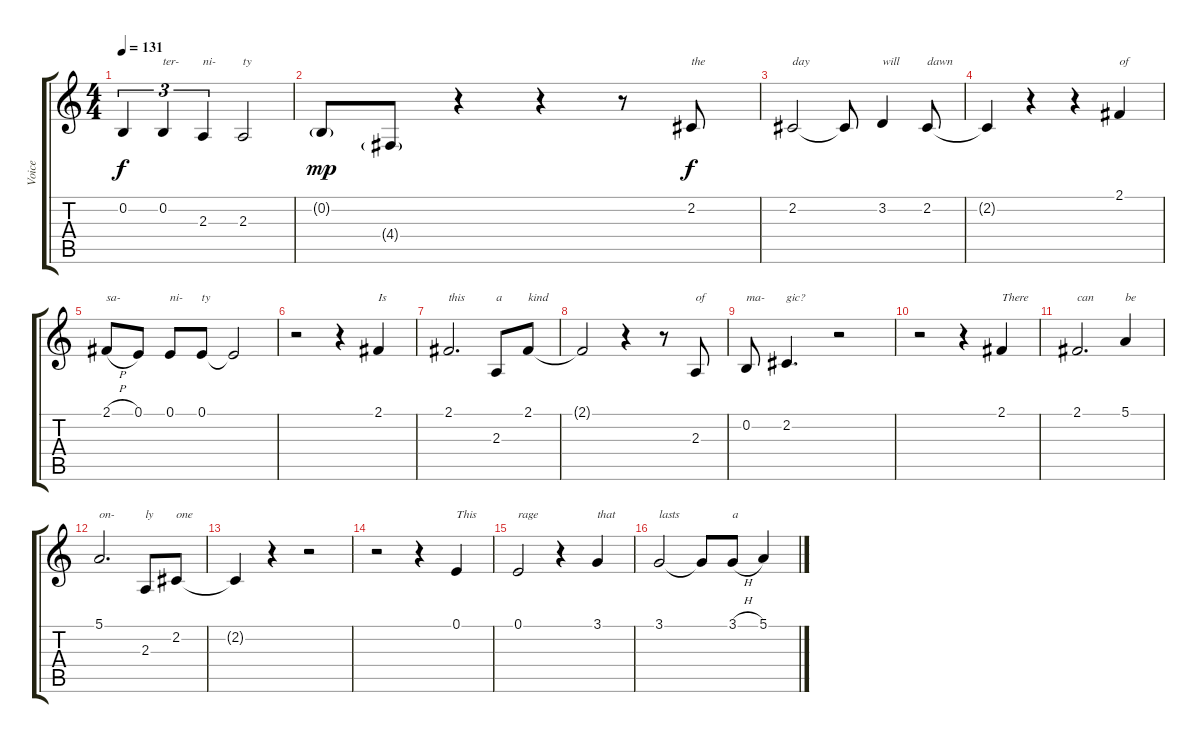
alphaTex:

\track ("Voice" "Voice") {instrument lead2sawtooth}
\staff {score tabs}
\tuning (E4 B3 G3 D3 A2 E2) {hide}
\ts (4 4)
\tempo 131
\clef g2
\ks c
0.2{t}.4{tu (3 2) dy f} 0.2.4{tu (3 2) txt "ter-"} 2.3.4{tu (3 2) txt "ni-"} 2.3.2{txt "ty"} |
0.2{g}.8{dy mp} 4.4{g}.8 r.4 r.4 r.8 2.2.8{txt "the" dy f} |
2.2.2{txt "day"} 2.2{t}.8 3.2.4{txt "will"} 2.2.8{txt "dawn"} |
2.2{t}.4 r.4 r.4 2.1.4{txt "of"} |
2.1{h}.8{txt "sa-"} 0.1.8 0.1.8{txt "ni-"} 0.1.8{txt "ty"} 0.1{t}.2 |
r.2 r.4 2.1.4{txt "Is"} |
2.1.2{d txt "this"} 2.3.8{txt "a"} 2.1.8{txt "kind"} |
2.1{t}.2 r.4 r.8 2.3.8{txt "of"} |
0.2.8{txt "ma-"} 2.2.4{d txt "gic?"} r.2 |
r.2 r.4 2.1.4{txt "There"} |
2.1.2{d txt "can"} 5.1.4{txt "be"} |
5.1.2{d txt "on-"} 2.3.8{txt "ly"} 2.2.8{txt "one"} |
2.2{t}.4 r.4 r.2 |
r.2 r.4 0.1.4{txt "This"} |
0.1.2{txt "rage"} r.4 3.1.4{txt "that"} |
3.1.2{txt "lasts"} 3.1{t}.8 3.1{h}.8{txt "a"} 5.1.4
